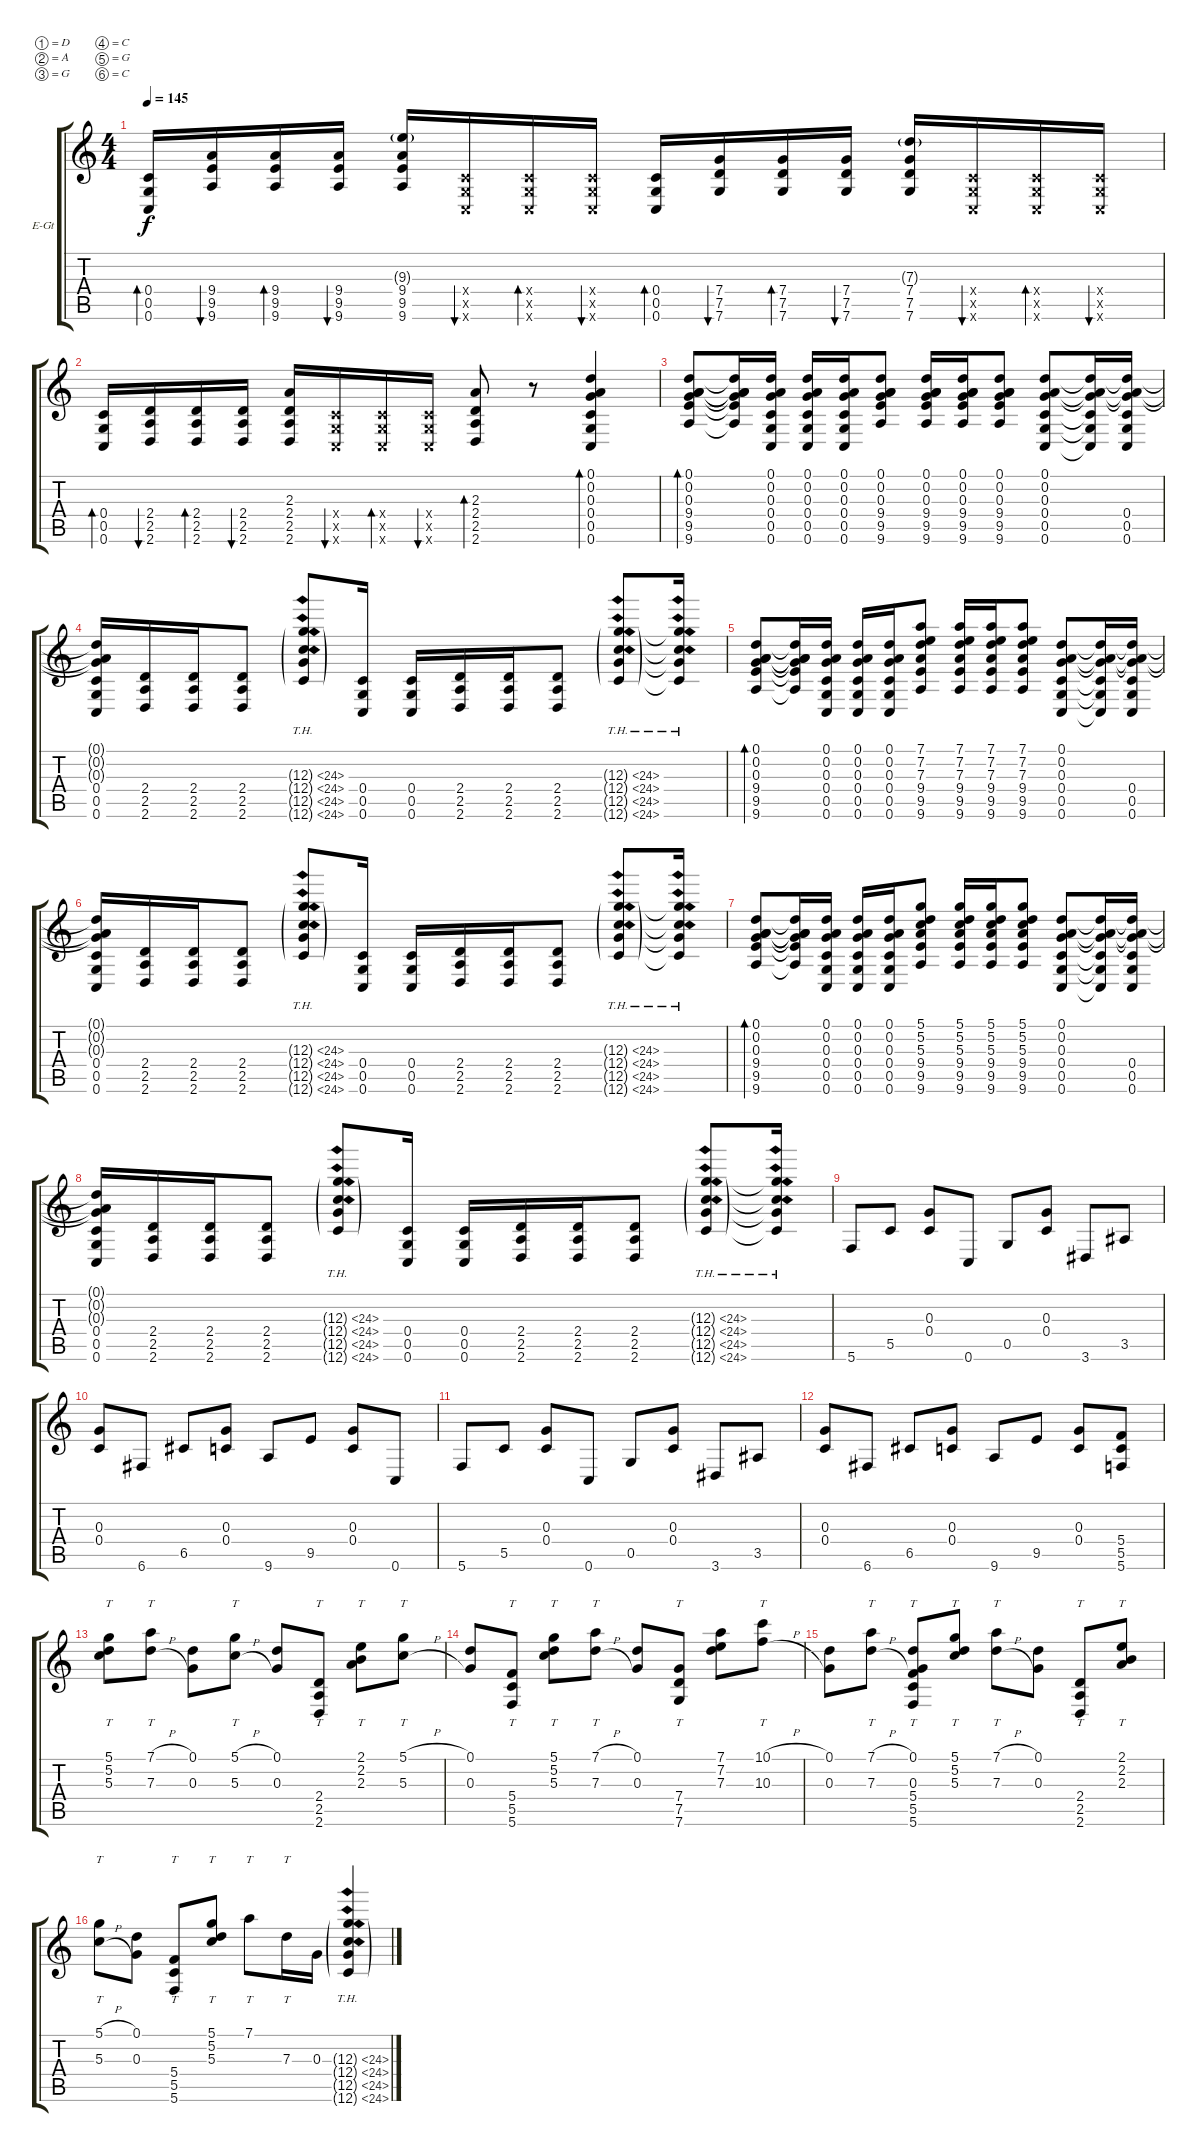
\bracketExtendMode groupsimilarinstruments
\firstSystemTrackNameOrientation horizontal
\otherSystemsTrackNameOrientation horizontal
\track ("Track 1" "E-Gt") {instrument electricguitarmuted}
\staff {score tabs}
\tuning (D4 A3 G3 C3 G2 C2)
\ts (4 4)
\tempo 145
\clef g2
\ks c
(0.4 0.5 0.6).16{bd 480 dy f} (9.4 9.5 9.6).16{bu 480} (9.4 9.5 9.6).16{bd 480} (9.4 9.5 9.6).16{bu 480} (9.3{g} 9.4 9.5 9.6).16 (0.4{x} 0.5{x} 0.6{x}).16{bu 480} (0.4{x} 0.5{x} 0.6{x}).16{bd 480} (0.4{x} 0.5{x} 0.6{x}).16{bu 480} (0.4 0.5 0.6).16{bd 480} (7.4 7.5 7.6).16{bu 480} (7.4 7.5 7.6).16{bd 480} (7.4 7.5 7.6).16{bu 480} (7.3{g} 7.4 7.5 7.6).16 (0.4{x} 0.5{x} 0.6{x}).16{bu 480} (0.4{x} 0.5{x} 0.6{x}).16{bd 480} (0.4{x} 0.5{x} 0.6{x}).16{bu 480} |
(0.4 0.5 0.6).16{bd 480} (2.4 2.5 2.6).16{bu 480} (2.4 2.5 2.6).16{bd 480} (2.4 2.5 2.6).16{bu 480} (2.3 2.4 2.5 2.6).16 (0.4{x} 0.5{x} 0.6{x}).16{bu 480} (0.4{x} 0.5{x} 0.6{x}).16{bd 480} (0.4{x} 0.5{x} 0.6{x}).16{bu 480} (2.3 2.4 2.5 2.6).8{bd 480} r.8 (0.1 0.2 0.3 0.4 0.5 0.6).4{bd 240} |
(0.1 0.2 0.3 9.4 9.5 9.6).8{bd 158} (0.1{t} 0.2{t} 0.3{t} 9.4{t} 9.5{t} 9.6{t}).16 (0.1 0.2 0.3 0.4 0.5 0.6).16 (0.1 0.2 0.3 0.4 0.5 0.6).16 (0.1 0.2 0.3 0.4 0.5 0.6).16 (0.1 0.2 0.3 9.4 9.5 9.6).8 (0.1 0.2 0.3 9.4 9.5 9.6).16 (0.1 0.2 0.3 9.4 9.5 9.6).16 (0.1 0.2 0.3 9.4 9.5 9.6).8 (0.1 0.2 0.3 0.4 0.5 0.6).8 (0.1{t} 0.2{t} 0.3{t} 0.4{t} 0.5{t} 0.6{t}).16 (0.4 0.5 0.6 0.1{t} 0.2{t} 0.3{t}).16 |
(0.1{t} 0.2{t} 0.3{t} 0.4 0.5 0.6).16 (2.4 2.5 2.6).16 (2.4 2.5 2.6).16 (2.4 2.5 2.6).8 (12.3{th 12 g} 12.4{th 12 g} 12.5{th 12 g} 12.6{th 12 g}).8 (0.4 0.5 0.6).16 (0.4 0.5 0.6).16 (2.4 2.5 2.6).16 (2.4 2.5 2.6).16 (2.4 2.5 2.6).8 (12.3{th 12 g} 12.4{th 12 g} 12.5{th 12 g} 12.6{th 12 g}).8 (12.3{th 12 t} 12.4{th 12 t} 12.5{th 12 t} 12.6{th 12 t}).16 |
(0.1 0.2 0.3 9.4 9.5 9.6).8{bd 480} (0.1{t} 0.2{t} 0.3{t} 9.4{t} 9.5{t} 9.6{t}).16 (0.1 0.2 0.3 0.4 0.5 0.6).16 (0.1 0.2 0.3 0.4 0.5 0.6).16 (0.1 0.2 0.3 0.4 0.5 0.6).16 (7.1 7.2 7.3 9.4 9.5 9.6).8 (7.1 7.2 7.3 9.4 9.5 9.6).16 (7.1 7.2 7.3 9.4 9.5 9.6).16 (7.1 7.2 7.3 9.4 9.5 9.6).8 (0.1 0.2 0.3 0.4 0.5 0.6).8 (0.1{t} 0.2{t} 0.3{t} 0.4{t} 0.5{t} 0.6{t}).16 (0.4 0.5 0.6 0.1{t} 0.2{t} 0.3{t}).16 |
(0.1{t} 0.2{t} 0.3{t} 0.4 0.5 0.6).16 (2.4 2.5 2.6).16 (2.4 2.5 2.6).16 (2.4 2.5 2.6).8 (12.3{th 12 g} 12.4{th 12 g} 12.5{th 12 g} 12.6{th 12 g}).8 (0.4 0.5 0.6).16 (0.4 0.5 0.6).16 (2.4 2.5 2.6).16 (2.4 2.5 2.6).16 (2.4 2.5 2.6).8 (12.3{th 12 g} 12.4{th 12 g} 12.5{th 12 g} 12.6{th 12 g}).8 (12.3{th 12 t} 12.4{th 12 t} 12.5{th 12 t} 12.6{th 12 t}).16 |
(0.1 0.2 0.3 9.4 9.5 9.6).8{bd 480} (0.1{t} 0.2{t} 0.3{t} 9.4{t} 9.5{t} 9.6{t}).16 (0.1 0.2 0.3 0.4 0.5 0.6).16 (0.1 0.2 0.3 0.4 0.5 0.6).16 (0.1 0.2 0.3 0.4 0.5 0.6).16 (5.1 5.2 5.3 9.4 9.5 9.6).8 (5.1 5.2 5.3 9.4 9.5 9.6).16 (5.1 5.2 5.3 9.4 9.5 9.6).16 (5.1 5.2 5.3 9.4 9.5 9.6).8 (0.1 0.2 0.3 0.4 0.5 0.6).8 (0.1{t} 0.2{t} 0.3{t} 0.4{t} 0.5{t} 0.6{t}).16 (0.4 0.5 0.6 0.1{t} 0.2{t} 0.3{t}).16 |
(0.1{t} 0.2{t} 0.3{t} 0.4 0.5 0.6).16 (2.4 2.5 2.6).16 (2.4 2.5 2.6).16 (2.4 2.5 2.6).8 (12.3{th 12 g} 12.4{th 12 g} 12.5{th 12 g} 12.6{th 12 g}).8 (0.4 0.5 0.6).16 (0.4 0.5 0.6).16 (2.4 2.5 2.6).16 (2.4 2.5 2.6).16 (2.4 2.5 2.6).8 (12.3{th 12 g} 12.4{th 12 g} 12.5{th 12 g} 12.6{th 12 g}).8 (12.3{th 12 t} 12.4{th 12 t} 12.5{th 12 t} 12.6{th 12 t}).16 |
5.6.8 5.5.8 (0.3 0.4).8 0.6.8 0.5.8 (0.3 0.4).8 3.6.8 3.5.8 |
(0.3 0.4).8 6.6.8 6.5.8 (0.3 0.4).8 9.6.8 9.5.8 (0.3 0.4).8 0.6.8 |
5.6.8 5.5.8 (0.3 0.4).8 0.6.8 0.5.8 (0.3 0.4).8 3.6.8 3.5.8 |
(0.3 0.4).8 6.6.8 6.5.8 (0.3 0.4).8 9.6.8 9.5.8 (0.3 0.4).8 (5.4 5.5 5.6).8 |
(5.1 5.2 5.3).8{tt} (7.1{h} 7.3{h}).8{tt} (0.1 0.3).8 (5.1{h} 5.3{h}).8{tt} (0.1 0.3).8 (2.4 2.5 2.6).8{tt} (2.1 2.2 2.3).8{tt} (5.1{h} 5.3{h}).8{tt} |
(0.1 0.3).8 (5.4 5.5 5.6).8{tt} (5.1 5.2 5.3).8{tt} (7.1{h} 7.3{h}).8{tt} (0.1 0.3).8 (7.4 7.5 7.6).8{tt} (7.1 7.2 7.3).8 (10.1{h} 10.3{h}).8{tt} |
(0.1 0.3).8 (7.1{h} 7.3{h}).8{tt} (0.1 0.3 5.4 5.5 5.6).8{tt} (5.1 5.2 5.3).8{tt} (7.1{h} 7.3{h}).8{tt} (0.1 0.3).8 (2.4 2.5 2.6).8{tt} (2.1 2.2 2.3).8{tt} |
(5.1{h} 5.3{h}).8{tt} (0.1 0.3).8 (5.4 5.5 5.6).8{tt} (5.1 5.2 5.3).8{tt} 7.1.8{tt} 7.3.16{tt} 0.3.16 (12.3{th 12 g} 12.4{th 12 g} 12.5{th 12 g} 12.6{th 12 g}).4
